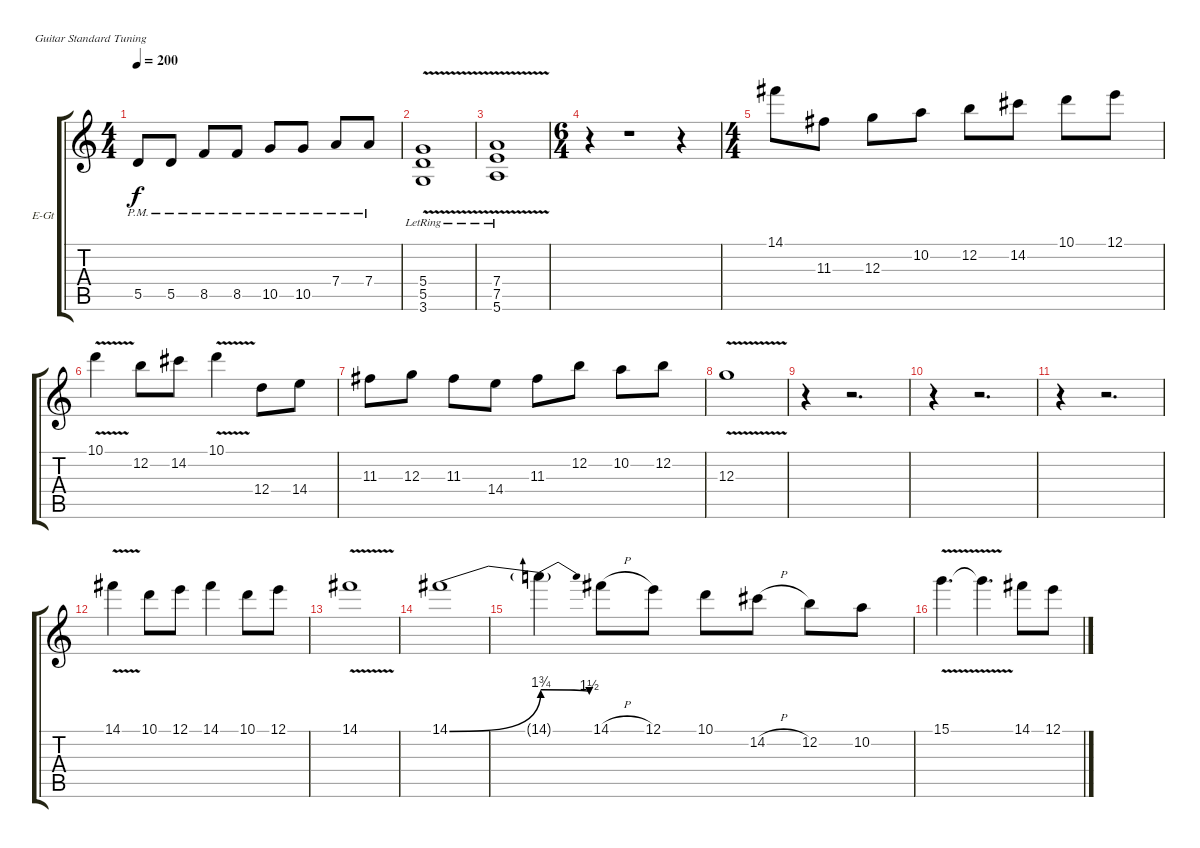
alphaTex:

\bracketExtendMode groupsimilarinstruments
\firstSystemTrackNameOrientation horizontal
\otherSystemsTrackNameOrientation horizontal
\track ("Harmonizer" "E-Gt") {instrument distortionguitar}
\staff {score tabs}
\tuning (E4 B3 G3 D3 A2 E2)
\ts (4 4)
\tempo 200
\clef g2
\ks c
5.5{pm}.8{dy f} 5.5{pm}.8 8.5{pm}.8 8.5{pm}.8 10.5{pm}.8 10.5{pm}.8 7.4{pm}.8 7.4{pm}.8 |
(5.4{lr} 5.5{lr} 3.6{v lr}).1 |
(7.4{lr} 7.5{lr} 5.6{v lr}).1 |
\ts (6 4)
\beaming (8 6 6)
r.4 r.1 r.4 |
\ts (4 4)
\beaming (8 2 2 2 2)
14.1.8 11.3.8 12.3.8 10.2.8 12.2.8 14.2.8 10.1.8 12.1.8 |
10.1{v}.4 12.2.8 14.2.8 10.1{v}.4 12.4.8 14.4.8 |
11.3.8 12.3.8 11.3.8 14.4.8 11.3.8 12.2.8 10.2.8 12.2.8 |
12.3{v}.1 |
r.4 r.2{d} |
r.4 r.2{d} |
r.4 r.2{d} |
14.1{v}.4 10.1.8 12.1.8 14.1.4 10.1.8 12.1.8 |
14.1{v}.1 |
14.1{be (bend 0 0 60 7)}.1 |
14.1{be (release 0 7 60 6) t}.4 14.1{h}.8 12.1.8 10.1.8 14.2{h}.8 12.2.8 10.2.8 |
15.1{v}.4{d} 15.1{v t}.4{d} 14.1.8 12.1.8
